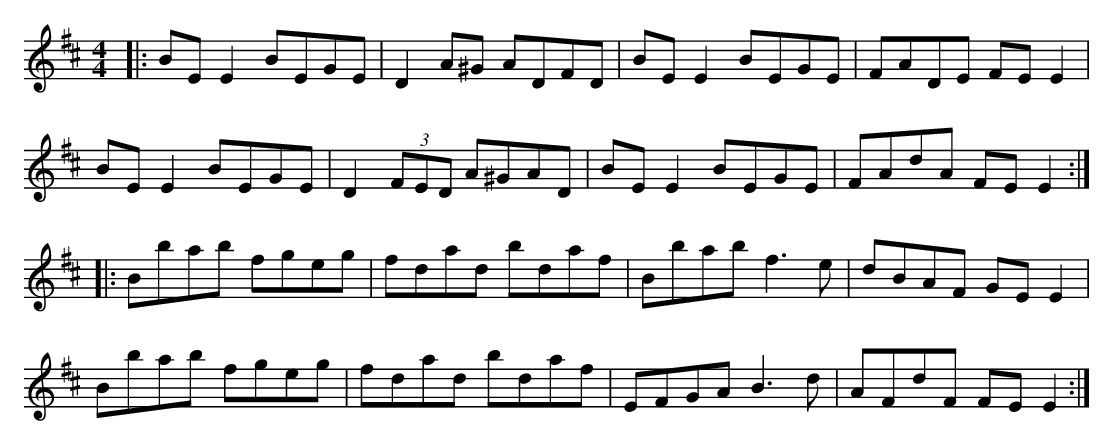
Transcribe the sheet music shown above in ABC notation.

X:1
M:4/4
K:Edor
|:BE E2 BEGE| D2 A^G ADFD|BE E2 BEGE|FADE FE E2|
BE E2 BEGE|D2 (3FED A^GAD| BE E2 BEGE| FAdA FE E2:|
|:Bbab fgeg|fdad bdaf|Bbab f3 e|dBAF GE E2|
Bbab fgeg|fdad bdaf|EFGA B3 d|AFdF FE E2:|
